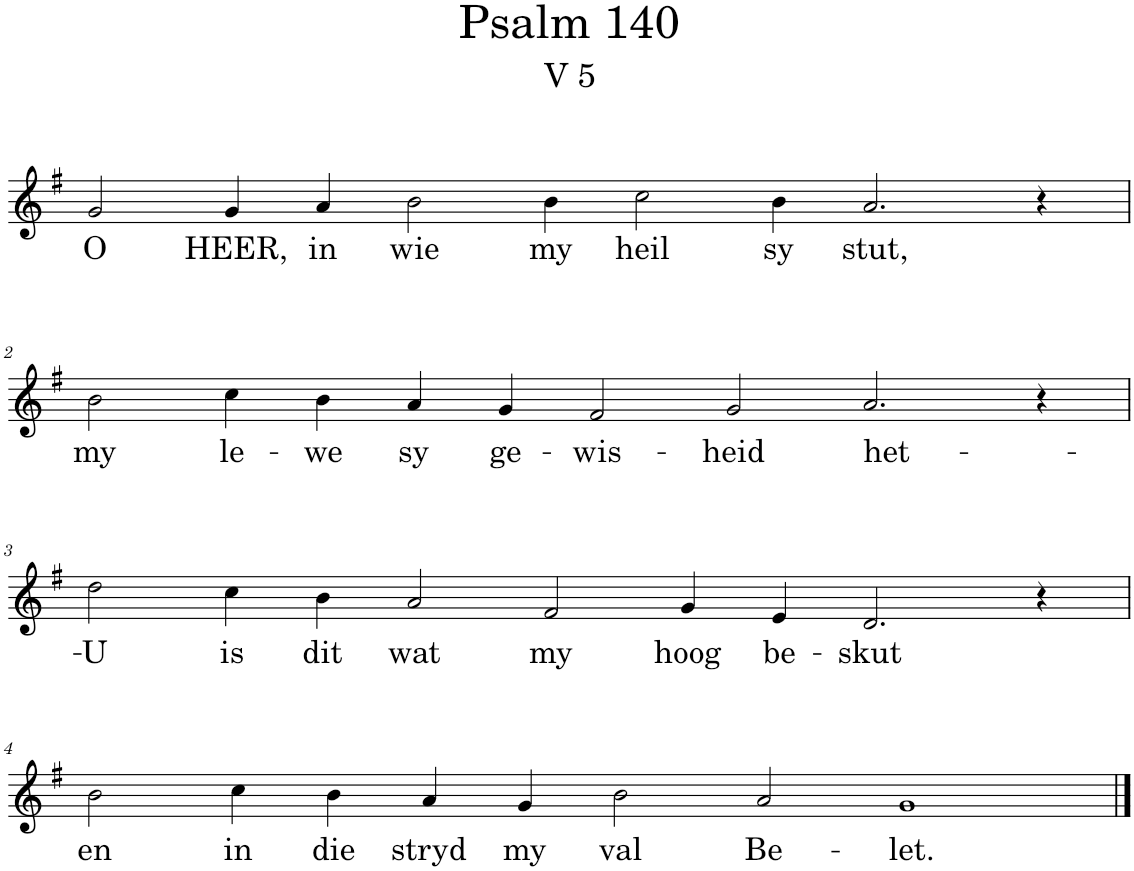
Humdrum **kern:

**kern	**text
*part1	*part1
*staff1	*staff1
*I"Pipe Organ	*
*I'Org.	*
*clefG2	*
*k[f#]	*
*M14/4	*
=1	=1
!	!LO:LY:b
2g/	O
!	!LO:LY:b
4g/	HEER,
!	!LO:LY:b
4a/	in
!	!LO:LY:b
2b\	wie
!	!LO:LY:b
4b\	my
!	!LO:LY:b
2cc\	heil
!	!LO:LY:b
4b\	sy
!	!LO:LY:b
2.a/	stut,
4r	.
!!LO:LB:g=z
=2	=2
*M14/4	*
!	!LO:LY:b
2b\	my
!	!LO:LY:b
4cc\	le-
!	!LO:LY:b
4b\	-we
!	!LO:LY:b
4a/	sy
!	!LO:LY:b
4g/	ge-
!	!LO:LY:b
2f#/	-wis-
!	!LO:LY:b
2g/	-heid
!	!LO:LY:b
2.a/	het-
4r	.
!!LO:LB:g=z
=3	=3
*M14/4	*
!	!LO:LY:b
2dd\	-U
!	!LO:LY:b
4cc\	is
!	!LO:LY:b
4b\	dit
!	!LO:LY:b
2a/	wat
!	!LO:LY:b
2f#/	my
!	!LO:LY:b
4g/	hoog
!	!LO:LY:b
4e/	be-
!	!LO:LY:b
2.d/	-skut
4r	.
!!LO:LB:g=z
=4	=4
*M14/4	*
!	!LO:LY:b
2b\	en
!	!LO:LY:b
4cc\	in
!	!LO:LY:b
4b\	die
!	!LO:LY:b
4a/	stryd
!	!LO:LY:b
4g/	my
!	!LO:LY:b
2b\	val
!	!LO:LY:b
2a/	Be-
!	!LO:LY:b
1g	-let.
==	==
*-	*-
